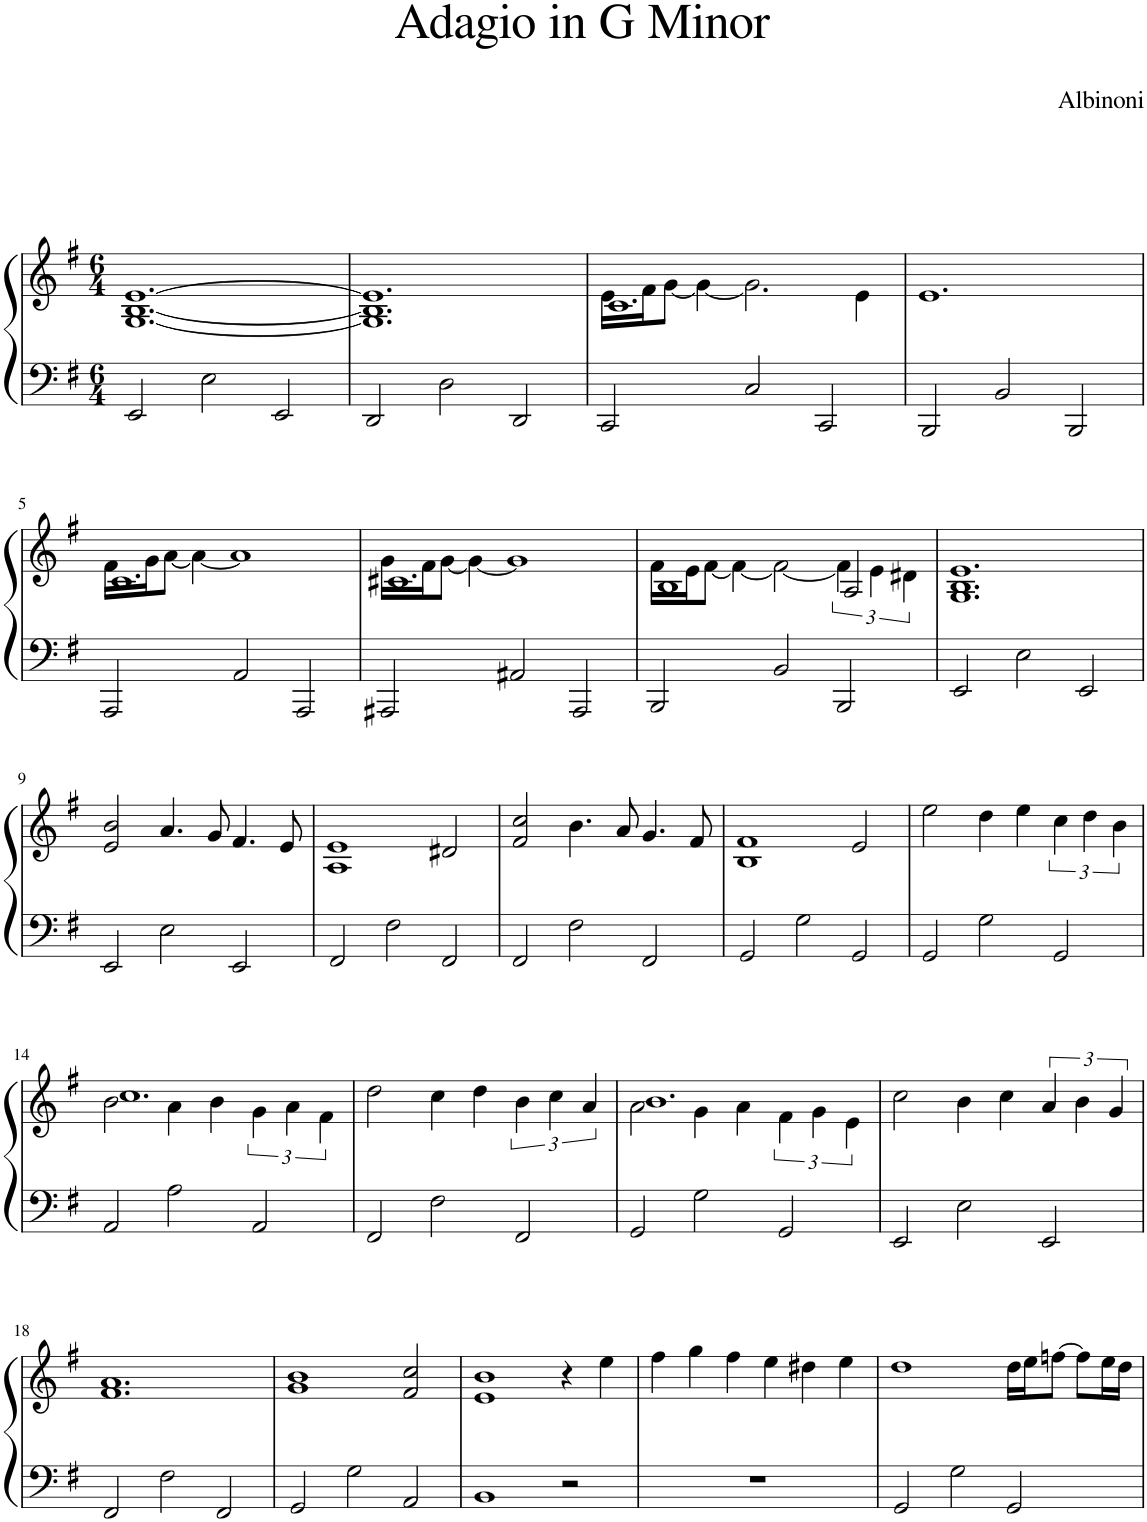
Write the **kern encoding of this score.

**kern	**kern
*part1	*part1
*staff2	*staff1
*I"Piano	*
*I'Pno.	*
*clefF4	*clefG2
*k[f#]	*k[f#]
*M6/4	*M6/4
=1	=1
2EE/	[1.G [1.B [1.e
2E\	.
2EE/	.
=2	=2
2DD/	1.G] 1.B] 1.e]
2D\	.
2DD/	.
=3	=3
*	*^
2CC/	1.c	16e\LL
.	.	16f#\J
.	.	[8g\J
.	.	4g\_
2C/	.	2.g\]
2CC/	.	.
.	.	4e\
*	*v	*v
=4	=4
2BBB/	1.e
2BB/	.
2BBB/	.
!!LO:LB:g=z
=5	=5
*	*^
2AAA/	1.c	16f#\LL
.	.	16g\J
.	.	[8a\J
.	.	4a\_
2AA/	.	1a]
2AAA/	.	.
=6	=6	=6
2AAA#X/	1.c#X	16g\LL
.	.	16f#\J
.	.	[8g\J
.	.	4g\_
2AA#X/	.	1g]
2AAA#/	.	.
=7	=7	=7
2BBB/	1B	16f#\LL
.	.	16e\J
.	.	[8f#\J
.	.	4f#\_
2BB/	.	2f#\_
2BBB/	2A/	6f#\]
.	.	6e\
.	.	6d#X\
*	*v	*v
=8	=8
2EE/	1.G 1.B 1.e
2E\	.
2EE/	.
!!LO:LB:g=z
=9	=9
2EE/	2e/ 2b/
2E\	4.a/
.	8g/
2EE/	4.f#/
.	8e/
=10	=10
2FF#/	1A 1e
2F#\	.
2FF#/	2d#X/
=11	=11
2FF#/	2f#/ 2cc/
2F#\	4.b\
.	8a/
2FF#/	4.g/
.	8f#/
=12	=12
2GG/	1B 1f#
2G\	.
2GG/	2e/
=13	=13
2GG/	2ee\
2G\	4dd\
.	4ee\
2GG/	6cc\
.	6dd\
.	6b\
!!LO:LB:g=z
=14	=14
*	*^
2AA/	1.cc	2b\
2A\	.	4a\
.	.	4b\
2AA/	.	6g\
.	.	6a\
.	.	6f#\
*	*v	*v
=15	=15
2FF#/	2dd\
2F#\	4cc\
.	4dd\
2FF#/	6b\
.	6cc\
.	6a/
=16	=16
*	*^
2GG/	1.b	2a\
2G\	.	4g\
.	.	4a\
2GG/	.	6f#\
.	.	6g\
.	.	6e\
*	*v	*v
=17	=17
2EE/	2cc\
2E\	4b\
.	4cc\
2EE/	6a/
.	6b\
.	6g/
!!LO:LB:g=z
=18	=18
2FF#/	1.f# 1.a
2F#\	.
2FF#/	.
=19	=19
2GG/	1g 1b
2G\	.
2AA/	2f#/ 2cc/
=20	=20
1BB	1e 1b
2r	4r
.	4ee\
=21	=21
1.r	4ff#\
.	4gg\
.	4ff#\
.	4ee\
.	4dd#X\
.	4ee\
=22	=22
2GG/	1dd
2G\	.
2GG/	16dd\LL
.	16ee\J
.	[8ffn\J
.	8ff\L]
.	16ee\L
.	16dd\JJ
=	=
*-	*-
